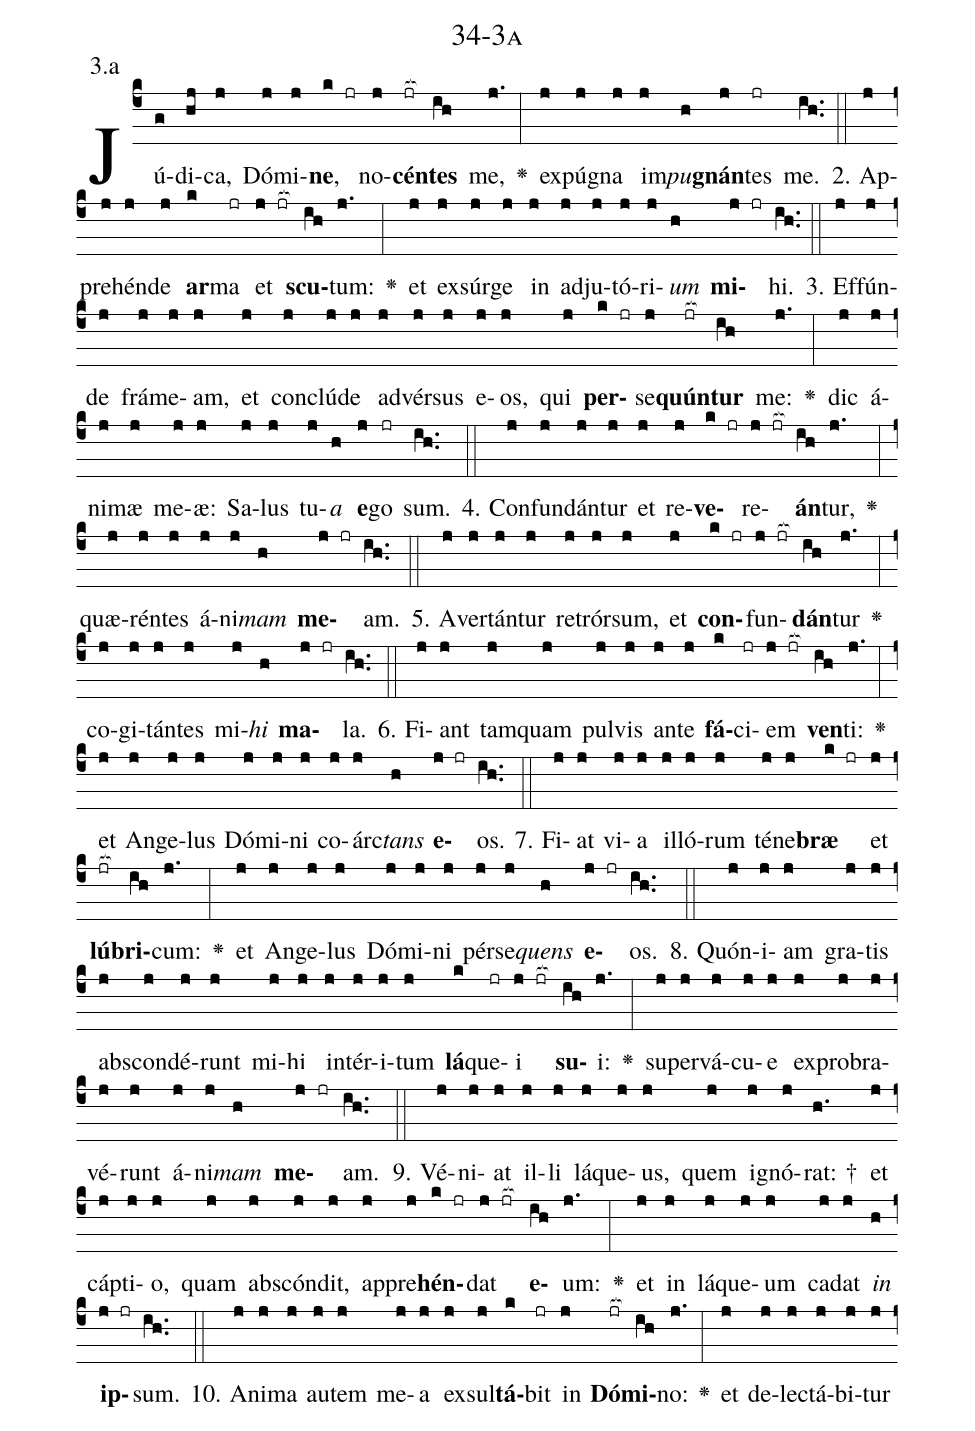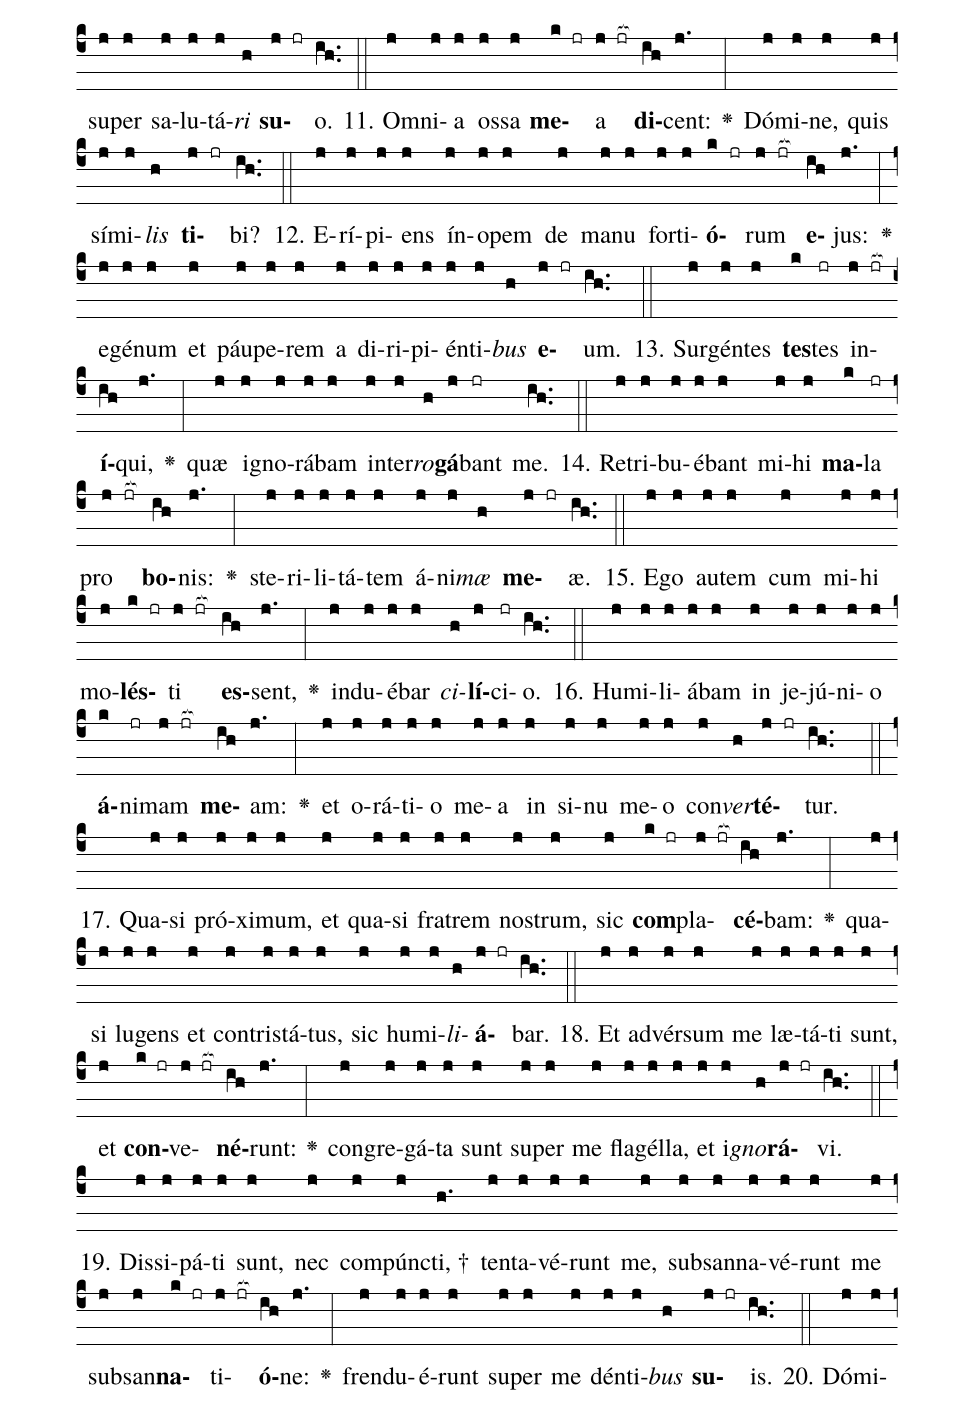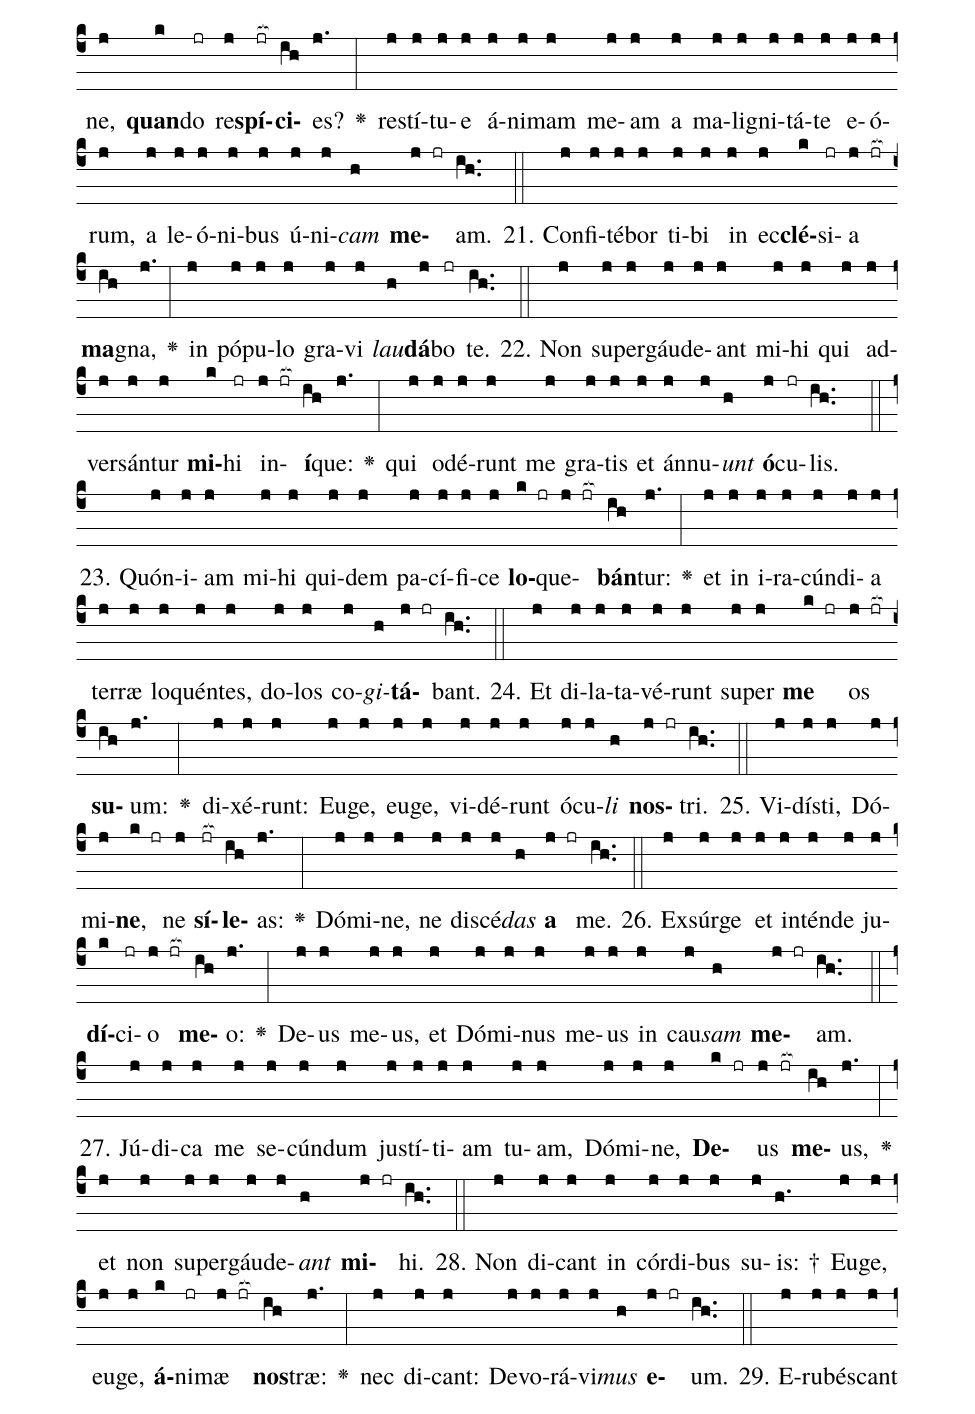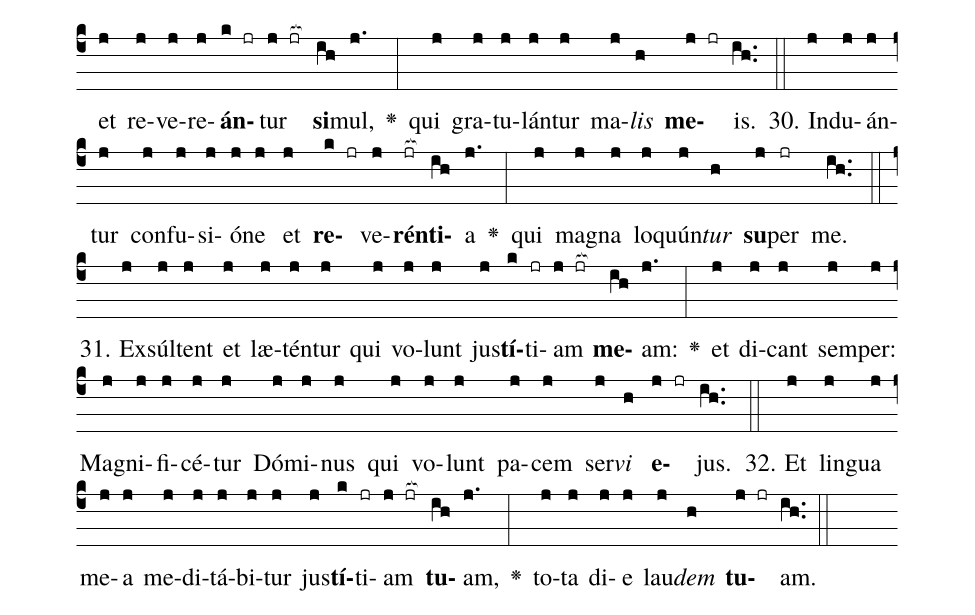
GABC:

name: 34-3a;
annotation: 3.a;
%%
(c4)Jú(g)di(hj)ca,(j) Dó(j)mi(j)<b>ne</b>,(k jr) no(j)<b>cén</b>(jr[ocb:1{])<b>tes</b>(ih[ocb:0}]) me,(j.) <v>\greheightstar</v>(:) ex(j)pú(j)gna(j) im(j)<i>pu</i>(h)<b>gnán</b>(j)tes(jr) me.(ih..) (::)
2. Ap(j)pre(j)hén(j)de(j) <b>ar</b>(k)ma(jr) et(j jr[ocb:1{]) <b>scu</b>(ih[ocb:0}])tum:(j.) <v>\greheightstar</v>(:) et(j) ex(j)súr(j)ge(j) in(j) ad(j)ju(j)tó(j)ri(j)<i>um</i>(h) <b>mi</b>(j jr)hi.(ih..) (::)
3. Ef(j)fún(j)de(j) frá(j)me(j)am,(j) et(j) con(j)clú(j)de(j) ad(j)vér(j)sus(j) e(j)os,(j) qui(j) <b>per</b>(k jr)se(j)<b>quún</b>(jr[ocb:1{])<b>tur</b>(ih[ocb:0}]) me:(j.) <v>\greheightstar</v>(:) dic(j) á(j)ni(j)mæ(j) me(j)æ:(j) Sa(j)lus(j) tu(j)<i>a</i>(h) <b>e</b>(j)go(jr) sum.(ih..) (::)
4. Con(j)fun(j)dán(j)tur(j) et(j) re(j)<b>ve</b>(k jr)re(j jr[ocb:1{])<b>án</b>(ih[ocb:0}])tur,(j.) <v>\greheightstar</v>(:) quæ(j)rén(j)tes(j) á(j)ni(j)<i>mam</i>(h) <b>me</b>(j jr)am.(ih..) (::)
5. A(j)ver(j)tán(j)tur(j) re(j)trór(j)sum,(j) et(j) <b>con</b>(k jr)fun(j jr[ocb:1{])<b>dán</b>(ih[ocb:0}])tur(j.) <v>\greheightstar</v>(:) co(j)gi(j)tán(j)tes(j) mi(j)<i>hi</i>(h) <b>ma</b>(j jr)la.(ih..) (::)
6. Fi(j)ant(j) tam(j)quam(j) pul(j)vis(j) an(j)te(j) <b>fá</b>(k)ci(jr)em(j jr[ocb:1{]) <b>ven</b>(ih[ocb:0}])ti:(j.) <v>\greheightstar</v>(:) et(j) An(j)ge(j)lus(j) Dó(j)mi(j)ni(j) co(j)árc(j)<i>tans</i>(h) <b>e</b>(j jr)os.(ih..) (::)
7. Fi(j)at(j) vi(j)a(j) il(j)ló(j)rum(j) té(j)ne(j)<b>bræ</b>(k jr) et(j) <b>lú</b>(jr[ocb:1{])<b>bri</b>(ih[ocb:0}])cum:(j.) <v>\greheightstar</v>(:) et(j) An(j)ge(j)lus(j) Dó(j)mi(j)ni(j) pér(j)se(j)<i>quens</i>(h) <b>e</b>(j jr)os.(ih..) (::)
8. Quón(j)i(j)am(j) gra(j)tis(j) abs(j)con(j)dé(j)runt(j) mi(j)hi(j) in(j)tér(j)i(j)tum(j) <b>lá</b>(k)que(jr)i(j jr[ocb:1{]) <b>su</b>(ih[ocb:0}])i:(j.) <v>\greheightstar</v>(:) su(j)per(j)vá(j)cu(j)e(j) ex(j)pro(j)bra(j)vé(j)runt(j) á(j)ni(j)<i>mam</i>(h) <b>me</b>(j jr)am.(ih..) (::)
9. Vé(j)ni(j)at(j) il(j)li(j) lá(j)que(j)us,(j) quem(j) i(j)gnó(j)rat: †(h.) et(j) cáp(j)ti(j)o,(j) quam(j) abs(j)cón(j)dit,(j) ap(j)pre(j)<b>hén</b>(k jr)dat(j jr[ocb:1{]) <b>e</b>(ih[ocb:0}])um:(j.) <v>\greheightstar</v>(:) et(j) in(j) lá(j)que(j)um(j) ca(j)dat(j) <i>in</i>(h) <b>ip</b>(j jr)sum.(ih..) (::)
10. A(j)ni(j)ma(j) au(j)tem(j) me(j)a(j) ex(j)sul(j)<b>tá</b>(k)bit(jr) in(j) <b>Dó</b>(jr[ocb:1{])<b>mi</b>(ih[ocb:0}])no:(j.) <v>\greheightstar</v>(:) et(j) de(j)lec(j)tá(j)bi(j)tur(j) su(j)per(j) sa(j)lu(j)tá(j)<i>ri</i>(h) <b>su</b>(j jr)o.(ih..) (::)
11. Om(j)ni(j)a(j) os(j)sa(j) <b>me</b>(k jr)a(j jr[ocb:1{]) <b>di</b>(ih[ocb:0}])cent:(j.) <v>\greheightstar</v>(:) Dó(j)mi(j)ne,(j) quis(j) sí(j)mi(j)<i>lis</i>(h) <b>ti</b>(j jr)bi?(ih..) (::)
12. E(j)rí(j)pi(j)ens(j) ín(j)o(j)pem(j) de(j) ma(j)nu(j) for(j)ti(j)<b>ó</b>(k jr)rum(j jr[ocb:1{]) <b>e</b>(ih[ocb:0}])jus:(j.) <v>\greheightstar</v>(:) e(j)gé(j)num(j) et(j) páu(j)pe(j)rem(j) a(j) di(j)ri(j)pi(j)én(j)ti(j)<i>bus</i>(h) <b>e</b>(j jr)um.(ih..) (::)
13. Sur(j)gén(j)tes(j) <b>tes</b>(k)tes(jr) in(j jr[ocb:1{])<b>í</b>(ih[ocb:0}])qui,(j.) <v>\greheightstar</v>(:) quæ(j) i(j)gno(j)rá(j)bam(j) in(j)ter(j)<i>ro</i>(h)<b>gá</b>(j)bant(jr) me.(ih..) (::)
14. Re(j)tri(j)bu(j)é(j)bant(j) mi(j)hi(j) <b>ma</b>(k)la(jr) pro(j jr[ocb:1{]) <b>bo</b>(ih[ocb:0}])nis:(j.) <v>\greheightstar</v>(:) ste(j)ri(j)li(j)tá(j)tem(j) á(j)ni(j)<i>mæ</i>(h) <b>me</b>(j jr)æ.(ih..) (::)
15. E(j)go(j) au(j)tem(j) cum(j) mi(j)hi(j) mo(j)<b>lés</b>(k jr)ti(j jr[ocb:1{]) <b>es</b>(ih[ocb:0}])sent,(j.) <v>\greheightstar</v>(:) ind(j)u(j)é(j)bar(j) <i>ci</i>(h)<b>lí</b>(j)ci(jr)o.(ih..) (::)
16. Hu(j)mi(j)li(j)á(j)bam(j) in(j) je(j)jú(j)ni(j)o(j) <b>á</b>(k)ni(jr)mam(j jr[ocb:1{]) <b>me</b>(ih[ocb:0}])am:(j.) <v>\greheightstar</v>(:) et(j) o(j)rá(j)ti(j)o(j) me(j)a(j) in(j) si(j)nu(j) me(j)o(j) con(j)<i>ver</i>(h)<b>té</b>(j jr)tur.(ih..) (::)
17. Qua(j)si(j) pró(j)xi(j)mum,(j) et(j) qua(j)si(j) fra(j)trem(j) nos(j)trum,(j) sic(j) <b>com</b>(k jr)pla(j jr[ocb:1{])<b>cé</b>(ih[ocb:0}])bam:(j.) <v>\greheightstar</v>(:) qua(j)si(j) lu(j)gens(j) et(j) con(j)tris(j)tá(j)tus,(j) sic(j) hu(j)mi(j)<i>li</i>(h)<b>á</b>(j jr)bar.(ih..) (::)
18. Et(j) ad(j)vér(j)sum(j) me(j) læ(j)tá(j)ti(j) sunt,(j) et(j) <b>con</b>(k jr)ve(j jr[ocb:1{])<b>né</b>(ih[ocb:0}])runt:(j.) <v>\greheightstar</v>(:) con(j)gre(j)gá(j)ta(j) sunt(j) su(j)per(j) me(j) fla(j)gél(j)la,(j) et(j) i(j)<i>gno</i>(h)<b>rá</b>(j jr)vi.(ih..) (::)
19. Dis(j)si(j)pá(j)ti(j) sunt,(j) nec(j) com(j)púnc(j)ti, †(h.) ten(j)ta(j)vé(j)runt(j) me,(j) sub(j)san(j)na(j)vé(j)runt(j) me(j) sub(j)san(j)<b>na</b>(k jr)ti(j jr[ocb:1{])<b>ó</b>(ih[ocb:0}])ne:(j.) <v>\greheightstar</v>(:) fren(j)du(j)é(j)runt(j) su(j)per(j) me(j) dén(j)ti(j)<i>bus</i>(h) <b>su</b>(j jr)is.(ih..) (::)
20. Dó(j)mi(j)ne,(j) <b>quan</b>(k)do(jr) re(j)<b>spí</b>(jr[ocb:1{])<b>ci</b>(ih[ocb:0}])es?(j.) <v>\greheightstar</v>(:) re(j)stí(j)tu(j)e(j) á(j)ni(j)mam(j) me(j)am(j) a(j) ma(j)li(j)gni(j)tá(j)te(j) e(j)ó(j)rum,(j) a(j) le(j)ó(j)ni(j)bus(j) ú(j)ni(j)<i>cam</i>(h) <b>me</b>(j jr)am.(ih..) (::)
21. Con(j)fi(j)té(j)bor(j) ti(j)bi(j) in(j) ec(j)<b>clé</b>(k)si(jr)a(j jr[ocb:1{]) <b>ma</b>(ih[ocb:0}])gna,(j.) <v>\greheightstar</v>(:) in(j) pó(j)pu(j)lo(j) gra(j)vi(j) <i>lau</i>(h)<b>dá</b>(j)bo(jr) te.(ih..) (::)
22. Non(j) su(j)per(j)gáu(j)de(j)ant(j) mi(j)hi(j) qui(j) ad(j)ver(j)sán(j)tur(j) <b>mi</b>(k)hi(jr) in(j jr[ocb:1{])<b>í</b>(ih[ocb:0}])que:(j.) <v>\greheightstar</v>(:) qui(j) o(j)dé(j)runt(j) me(j) gra(j)tis(j) et(j) án(j)nu(j)<i>unt</i>(h) <b>ó</b>(j)cu(jr)lis.(ih..) (::)
23. Quón(j)i(j)am(j) mi(j)hi(j) qui(j)dem(j) pa(j)cí(j)fi(j)ce(j) <b>lo</b>(k jr)que(j jr[ocb:1{])<b>bán</b>(ih[ocb:0}])tur:(j.) <v>\greheightstar</v>(:) et(j) in(j) i(j)ra(j)cún(j)di(j)a(j) ter(j)ræ(j) lo(j)quén(j)tes,(j) do(j)los(j) co(j)<i>gi</i>(h)<b>tá</b>(j jr)bant.(ih..) (::)
24. Et(j) di(j)la(j)ta(j)vé(j)runt(j) su(j)per(j) <b>me</b>(k jr) os(j jr[ocb:1{]) <b>su</b>(ih[ocb:0}])um:(j.) <v>\greheightstar</v>(:) di(j)xé(j)runt:(j) Eu(j)ge,(j) eu(j)ge,(j) vi(j)dé(j)runt(j) ó(j)cu(j)<i>li</i>(h) <b>nos</b>(j jr)tri.(ih..) (::)
25. Vi(j)dís(j)ti,(j) Dó(j)mi(j)<b>ne</b>,(k jr) ne(j) <b>sí</b>(jr[ocb:1{])<b>le</b>(ih[ocb:0}])as:(j.) <v>\greheightstar</v>(:) Dó(j)mi(j)ne,(j) ne(j) di(j)scé(j)<i>das</i>(h) <b>a</b>(j jr) me.(ih..) (::)
26. Ex(j)súr(j)ge(j) et(j) in(j)tén(j)de(j) ju(j)<b>dí</b>(k)ci(jr)o(j jr[ocb:1{]) <b>me</b>(ih[ocb:0}])o:(j.) <v>\greheightstar</v>(:) De(j)us(j) me(j)us,(j) et(j) Dó(j)mi(j)nus(j) me(j)us(j) in(j) cau(j)<i>sam</i>(h) <b>me</b>(j jr)am.(ih..) (::)
27. Jú(j)di(j)ca(j) me(j) se(j)cún(j)dum(j) jus(j)tí(j)ti(j)am(j) tu(j)am,(j) Dó(j)mi(j)ne,(j) <b>De</b>(k jr)us(j jr[ocb:1{]) <b>me</b>(ih[ocb:0}])us,(j.) <v>\greheightstar</v>(:) et(j) non(j) su(j)per(j)gáu(j)de(j)<i>ant</i>(h) <b>mi</b>(j jr)hi.(ih..) (::)
28. Non(j) di(j)cant(j) in(j) cór(j)di(j)bus(j) su(j)is: †(h.) Eu(j)ge,(j) eu(j)ge,(j) <b>á</b>(k)ni(jr)mæ(j jr[ocb:1{]) <b>nos</b>(ih[ocb:0}])træ:(j.) <v>\greheightstar</v>(:) nec(j) di(j)cant:(j) De(j)vo(j)rá(j)vi(j)<i>mus</i>(h) <b>e</b>(j jr)um.(ih..) (::)
29. E(j)ru(j)bés(j)cant(j) et(j) re(j)ve(j)re(j)<b>án</b>(k jr)tur(j jr[ocb:1{]) <b>si</b>(ih[ocb:0}])mul,(j.) <v>\greheightstar</v>(:) qui(j) gra(j)tu(j)lán(j)tur(j) ma(j)<i>lis</i>(h) <b>me</b>(j jr)is.(ih..) (::)
30. Ind(j)u(j)án(j)tur(j) con(j)fu(j)si(j)ó(j)ne(j) et(j) <b>re</b>(k jr)ve(j)<b>rén</b>(jr[ocb:1{])<b>ti</b>(ih[ocb:0}])a(j.) <v>\greheightstar</v>(:) qui(j) ma(j)gna(j) lo(j)quún(j)<i>tur</i>(h) <b>su</b>(j)per(jr) me.(ih..) (::)
31. Ex(j)súl(j)tent(j) et(j) læ(j)tén(j)tur(j) qui(j) vo(j)lunt(j) jus(j)<b>tí</b>(k)ti(jr)am(j jr[ocb:1{]) <b>me</b>(ih[ocb:0}])am:(j.) <v>\greheightstar</v>(:) et(j) di(j)cant(j) sem(j)per:(j) Ma(j)gni(j)fi(j)cé(j)tur(j) Dó(j)mi(j)nus(j) qui(j) vo(j)lunt(j) pa(j)cem(j) ser(j)<i>vi</i>(h) <b>e</b>(j jr)jus.(ih..) (::)
32. Et(j) lin(j)gua(j) me(j)a(j) me(j)di(j)tá(j)bi(j)tur(j) jus(j)<b>tí</b>(k)ti(jr)am(j jr[ocb:1{]) <b>tu</b>(ih[ocb:0}])am,(j.) <v>\greheightstar</v>(:) to(j)ta(j) di(j)e(j) lau(j)<i>dem</i>(h) <b>tu</b>(j jr)am.(ih..) (::)
